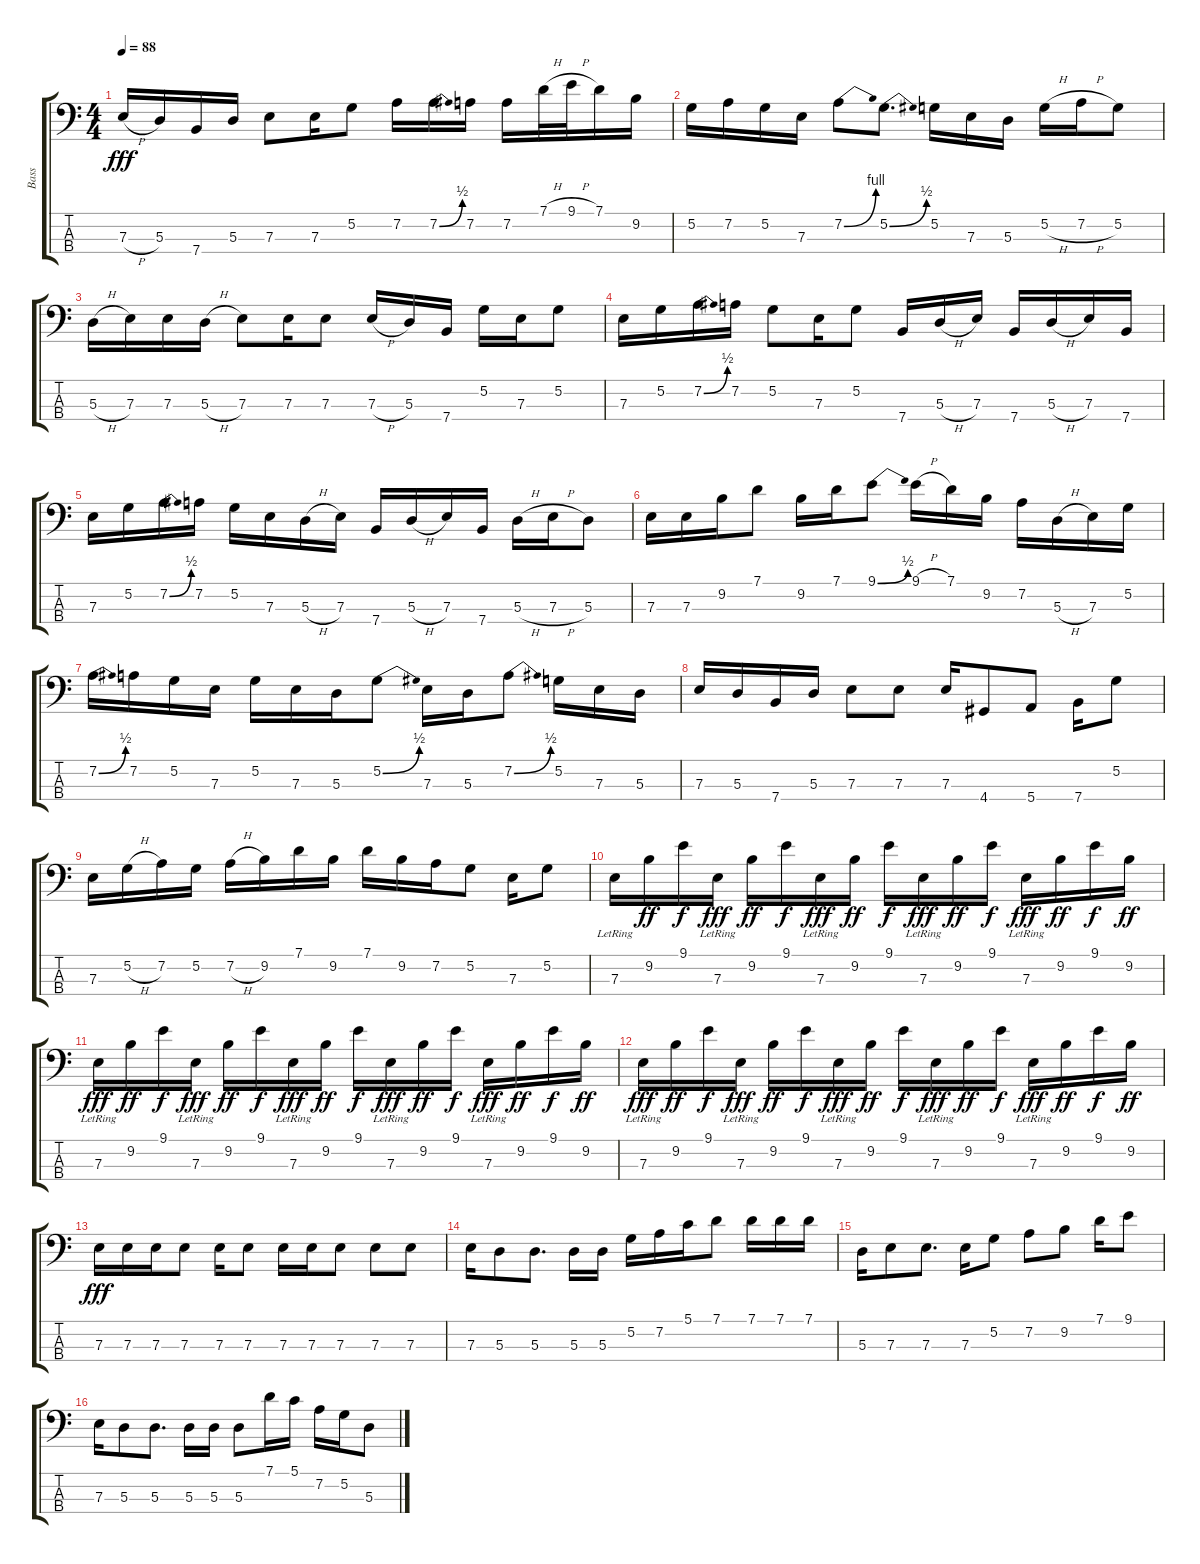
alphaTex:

\track ("Bass" "Bass") {instrument electricbassfinger}
\staff {score tabs}
\tuning (G2 D2 A1 E1) {hide}
\ts (4 4)
\tempo 88
\clef f4
\ks c
7.3{h}.16{dy fff} 5.3.16 7.4.16 5.3.16 7.3.8 7.3.16 5.2.8 7.2.16 7.2{be (bend 0 0 60 2)}.16 7.2.16 7.2.16 7.1{h}.32 9.1{h}.32 7.1.16 9.2.16 |
5.2.16 7.2.16 5.2.16 7.3.16 7.2{be (bend 0 0 60 4)}.8 5.2{be (bend 0 0 60 2)}.8{d} 5.2.16 7.3.16 5.3.16 5.2{h}.16 7.2{h}.16 5.2.8 |
5.3{h}.16 7.3.16 7.3.16 5.3{h}.16 7.3.8 7.3.16 7.3.8 7.3{h}.16 5.3.16 7.4.16 5.2.16 7.3.16 5.2.8 |
7.3.16 5.2.16 7.2{be (bend 0 0 60 2)}.16 7.2.16 5.2.8 7.3.16 5.2.8 7.4.16 5.3{h}.16 7.3.16 7.4.16 5.3{h}.16 7.3.16 7.4.16 |
7.3.16 5.2.16 7.2{be (bend 0 0 60 2)}.16 7.2.16 5.2.16 7.3.16 5.3{h}.16 7.3.16 7.4.16 5.3{h}.16 7.3.16 7.4.16 5.3{h}.16 7.3{h}.16 5.3.8 |
7.3.16 7.3.16 9.2.16 7.1.8 9.2.16 7.1.16 9.1{be (bend 0 0 60 2)}.8 9.1{h}.16 7.1.16 9.2.16 7.2.16 5.3{h}.16 7.3.16 5.2.16 |
7.2{be (bend 0 0 60 2)}.16 7.2.16 5.2.16 7.3.16 5.2.16 7.3.16 5.3.16 5.2{be (bend 0 0 60 2)}.8 7.3.16 5.3.16 7.2{be (bend 0 0 60 2)}.8 5.2.16 7.3.16 5.3.16 |
7.3.16 5.3.16 7.4.16 5.3.16 7.3.8 7.3.8 7.3.16 4.4.8 5.4.8 7.4.16 5.2.8 |
7.3.16 5.2{h}.16 7.2.16 5.2.16 7.2{h}.16 9.2.16 7.1.16 9.2.16 7.1.16 9.2.16 7.2.16 5.2.8 7.3.16 5.2.8 |
7.3{lr}.16 9.2.16{dy ff} 9.1.16{dy f} 7.3{lr}.16{dy fff} 9.2.16{dy ff} 9.1.16{dy f} 7.3{lr}.16{dy fff} 9.2.16{dy ff} 9.1.16{dy f} 7.3{lr}.16{dy fff} 9.2.16{dy ff} 9.1.16{dy f} 7.3{lr}.16{dy fff} 9.2.16{dy ff} 9.1.16{dy f} 9.2.16{dy ff} |
7.3{lr}.16{dy fff} 9.2.16{dy ff} 9.1.16{dy f} 7.3{lr}.16{dy fff} 9.2.16{dy ff} 9.1.16{dy f} 7.3{lr}.16{dy fff} 9.2.16{dy ff} 9.1.16{dy f} 7.3{lr}.16{dy fff} 9.2.16{dy ff} 9.1.16{dy f} 7.3{lr}.16{dy fff} 9.2.16{dy ff} 9.1.16{dy f} 9.2.16{dy ff} |
7.3{lr}.16{dy fff} 9.2.16{dy ff} 9.1.16{dy f} 7.3{lr}.16{dy fff} 9.2.16{dy ff} 9.1.16{dy f} 7.3{lr}.16{dy fff} 9.2.16{dy ff} 9.1.16{dy f} 7.3{lr}.16{dy fff} 9.2.16{dy ff} 9.1.16{dy f} 7.3{lr}.16{dy fff} 9.2.16{dy ff} 9.1.16{dy f} 9.2.16{dy ff} |
7.3.16{dy fff} 7.3.16 7.3.16 7.3.8 7.3.16 7.3.8 7.3.16 7.3.16 7.3.8 7.3.8 7.3.8 |
7.3.16 5.3.8 5.3.8{d} 5.3.16 5.3.16 5.2.16 7.2.16 5.1.16 7.1.8 7.1.16 7.1.16 7.1.16 |
5.3.16 7.3.8 7.3.8{d} 7.3.16 5.2.8 7.2.8 9.2.8 7.1.16 9.1.8 |
7.3.16 5.3.8 5.3.8{d} 5.3.16 5.3.16 5.3.8 7.1.16 5.1.16 7.2.16 5.2.16 5.3.8
